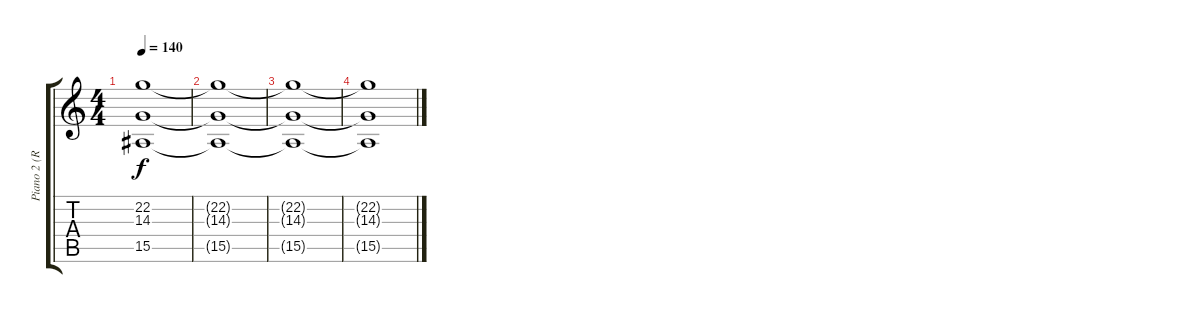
\track ("Piano 2 (Right Hand)" "Piano 2 (R") {instrument brightacousticpiano}
\staff {score tabs}
\tuning (D4 A3 F3 C3 G2 C2) {hide}
\ts (4 4)
\tempo 140
\clef g2
\ks c
(22.2{t} 14.3{t} 15.5{t}).1{dy f} |
(22.2{t} 14.3{t} 15.5{t}).1 |
(22.2{t} 14.3{t} 15.5{t}).1 |
(22.2{t} 14.3{t} 15.5{t}).1
